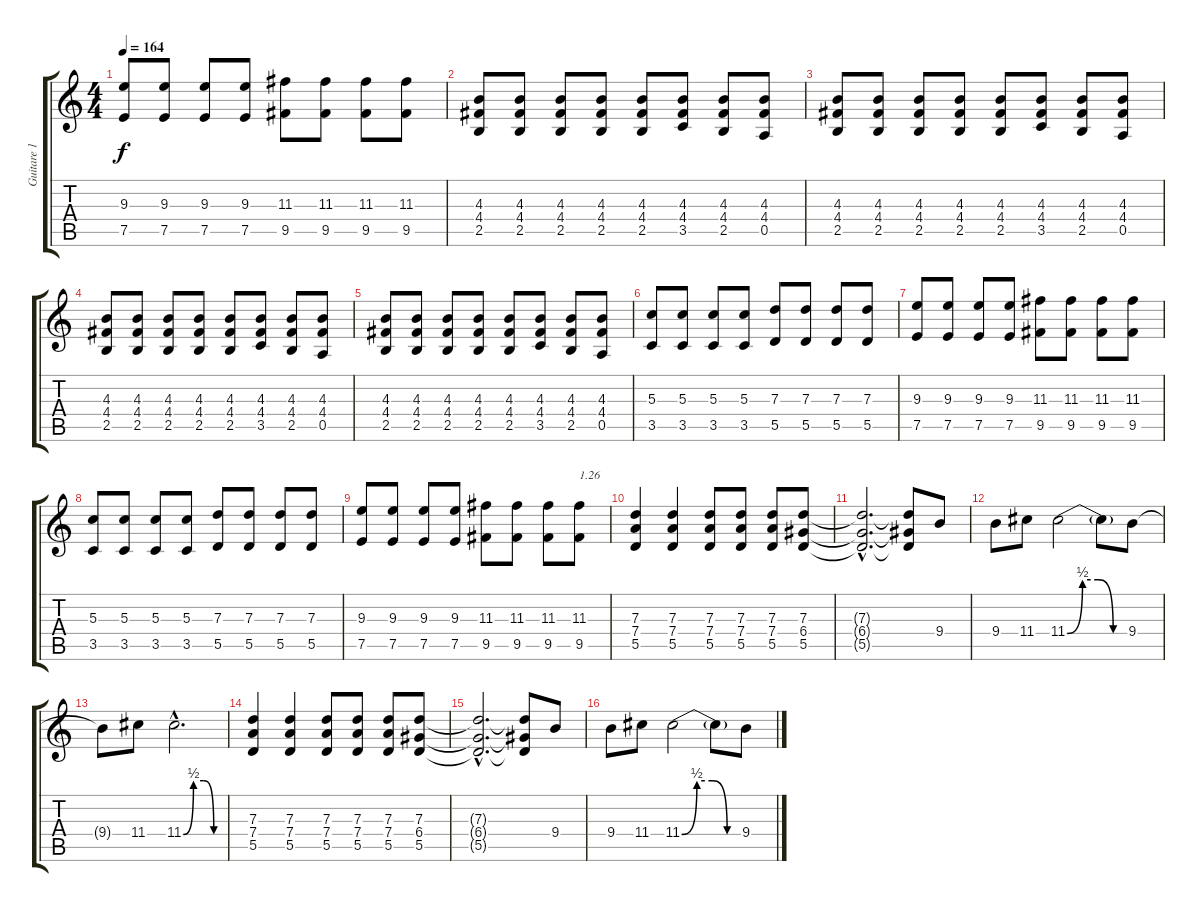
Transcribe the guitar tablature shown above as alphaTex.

\track ("Guitare 1" "Guitare 1") {instrument distortionguitar}
\staff {score tabs}
\tuning (E4 B3 G3 D3 A2 E2) {hide}
\ts (4 4)
\tempo 164
\clef g2
\ks c
(9.3 7.5).8{dy f} (9.3 7.5).8 (9.3 7.5).8 (9.3 7.5).8 (11.3 9.5).8 (11.3 9.5).8 (11.3 9.5).8 (11.3 9.5).8 |
(4.3 4.4 2.5).8 (4.3 4.4 2.5).8 (4.3 4.4 2.5).8 (4.3 4.4 2.5).8 (4.3 4.4 2.5).8 (4.3 4.4 3.5).8 (4.3 4.4 2.5).8 (4.3 4.4 0.5).8 |
(4.3 4.4 2.5).8 (4.3 4.4 2.5).8 (4.3 4.4 2.5).8 (4.3 4.4 2.5).8 (4.3 4.4 2.5).8 (4.3 4.4 3.5).8 (4.3 4.4 2.5).8 (4.3 4.4 0.5).8 |
(4.3 4.4 2.5).8 (4.3 4.4 2.5).8 (4.3 4.4 2.5).8 (4.3 4.4 2.5).8 (4.3 4.4 2.5).8 (4.3 4.4 3.5).8 (4.3 4.4 2.5).8 (4.3 4.4 0.5).8 |
(4.3 4.4 2.5).8 (4.3 4.4 2.5).8 (4.3 4.4 2.5).8 (4.3 4.4 2.5).8 (4.3 4.4 2.5).8 (4.3 4.4 3.5).8 (4.3 4.4 2.5).8 (4.3 4.4 0.5).8 |
(5.3 3.5).8 (5.3 3.5).8 (5.3 3.5).8 (5.3 3.5).8 (7.3 5.5).8 (7.3 5.5).8 (7.3 5.5).8 (7.3 5.5).8 |
(9.3 7.5).8 (9.3 7.5).8 (9.3 7.5).8 (9.3 7.5).8 (11.3 9.5).8 (11.3 9.5).8 (11.3 9.5).8 (11.3 9.5).8 |
(5.3 3.5).8 (5.3 3.5).8 (5.3 3.5).8 (5.3 3.5).8 (7.3 5.5).8 (7.3 5.5).8 (7.3 5.5).8 (7.3 5.5).8 |
(9.3 7.5).8 (9.3 7.5).8 (9.3 7.5).8 (9.3 7.5).8 (11.3 9.5).8 (11.3 9.5).8 (11.3 9.5).8 (11.3 9.5).8{txt "1.26"} |
(7.3 7.4 5.5).4 (7.3 7.4 5.5).4 (7.3 7.4 5.5).8 (7.3 7.4 5.5).8 (7.3 7.4 5.5).8 (7.3 6.4 5.5).8 |
(7.3{hac t} 6.4{hac t} 5.5{hac t}).2{d} (7.3{t} 6.4{t} 5.5{t}).8 9.4.8 |
9.4.8 11.4.8 11.4{be (custom 0 0 15 2 30 2 45 0 60 0)}.2 11.4{t}.8 9.4.8 |
9.4{t}.8 11.4.8 11.4{be (custom 0 0 15 2 30 2 45 0 60 0) hac}.2{d} |
(7.3 7.4 5.5).4 (7.3 7.4 5.5).4 (7.3 7.4 5.5).8 (7.3 7.4 5.5).8 (7.3 7.4 5.5).8 (7.3 6.4 5.5).8 |
(7.3{hac t} 6.4{hac t} 5.5{hac t}).2{d} (7.3{t} 6.4{t} 5.5{t}).8 9.4.8 |
9.4.8 11.4.8 11.4{be (custom 0 0 15 2 30 2 45 0 60 0)}.2 11.4{t}.8 9.4.8
